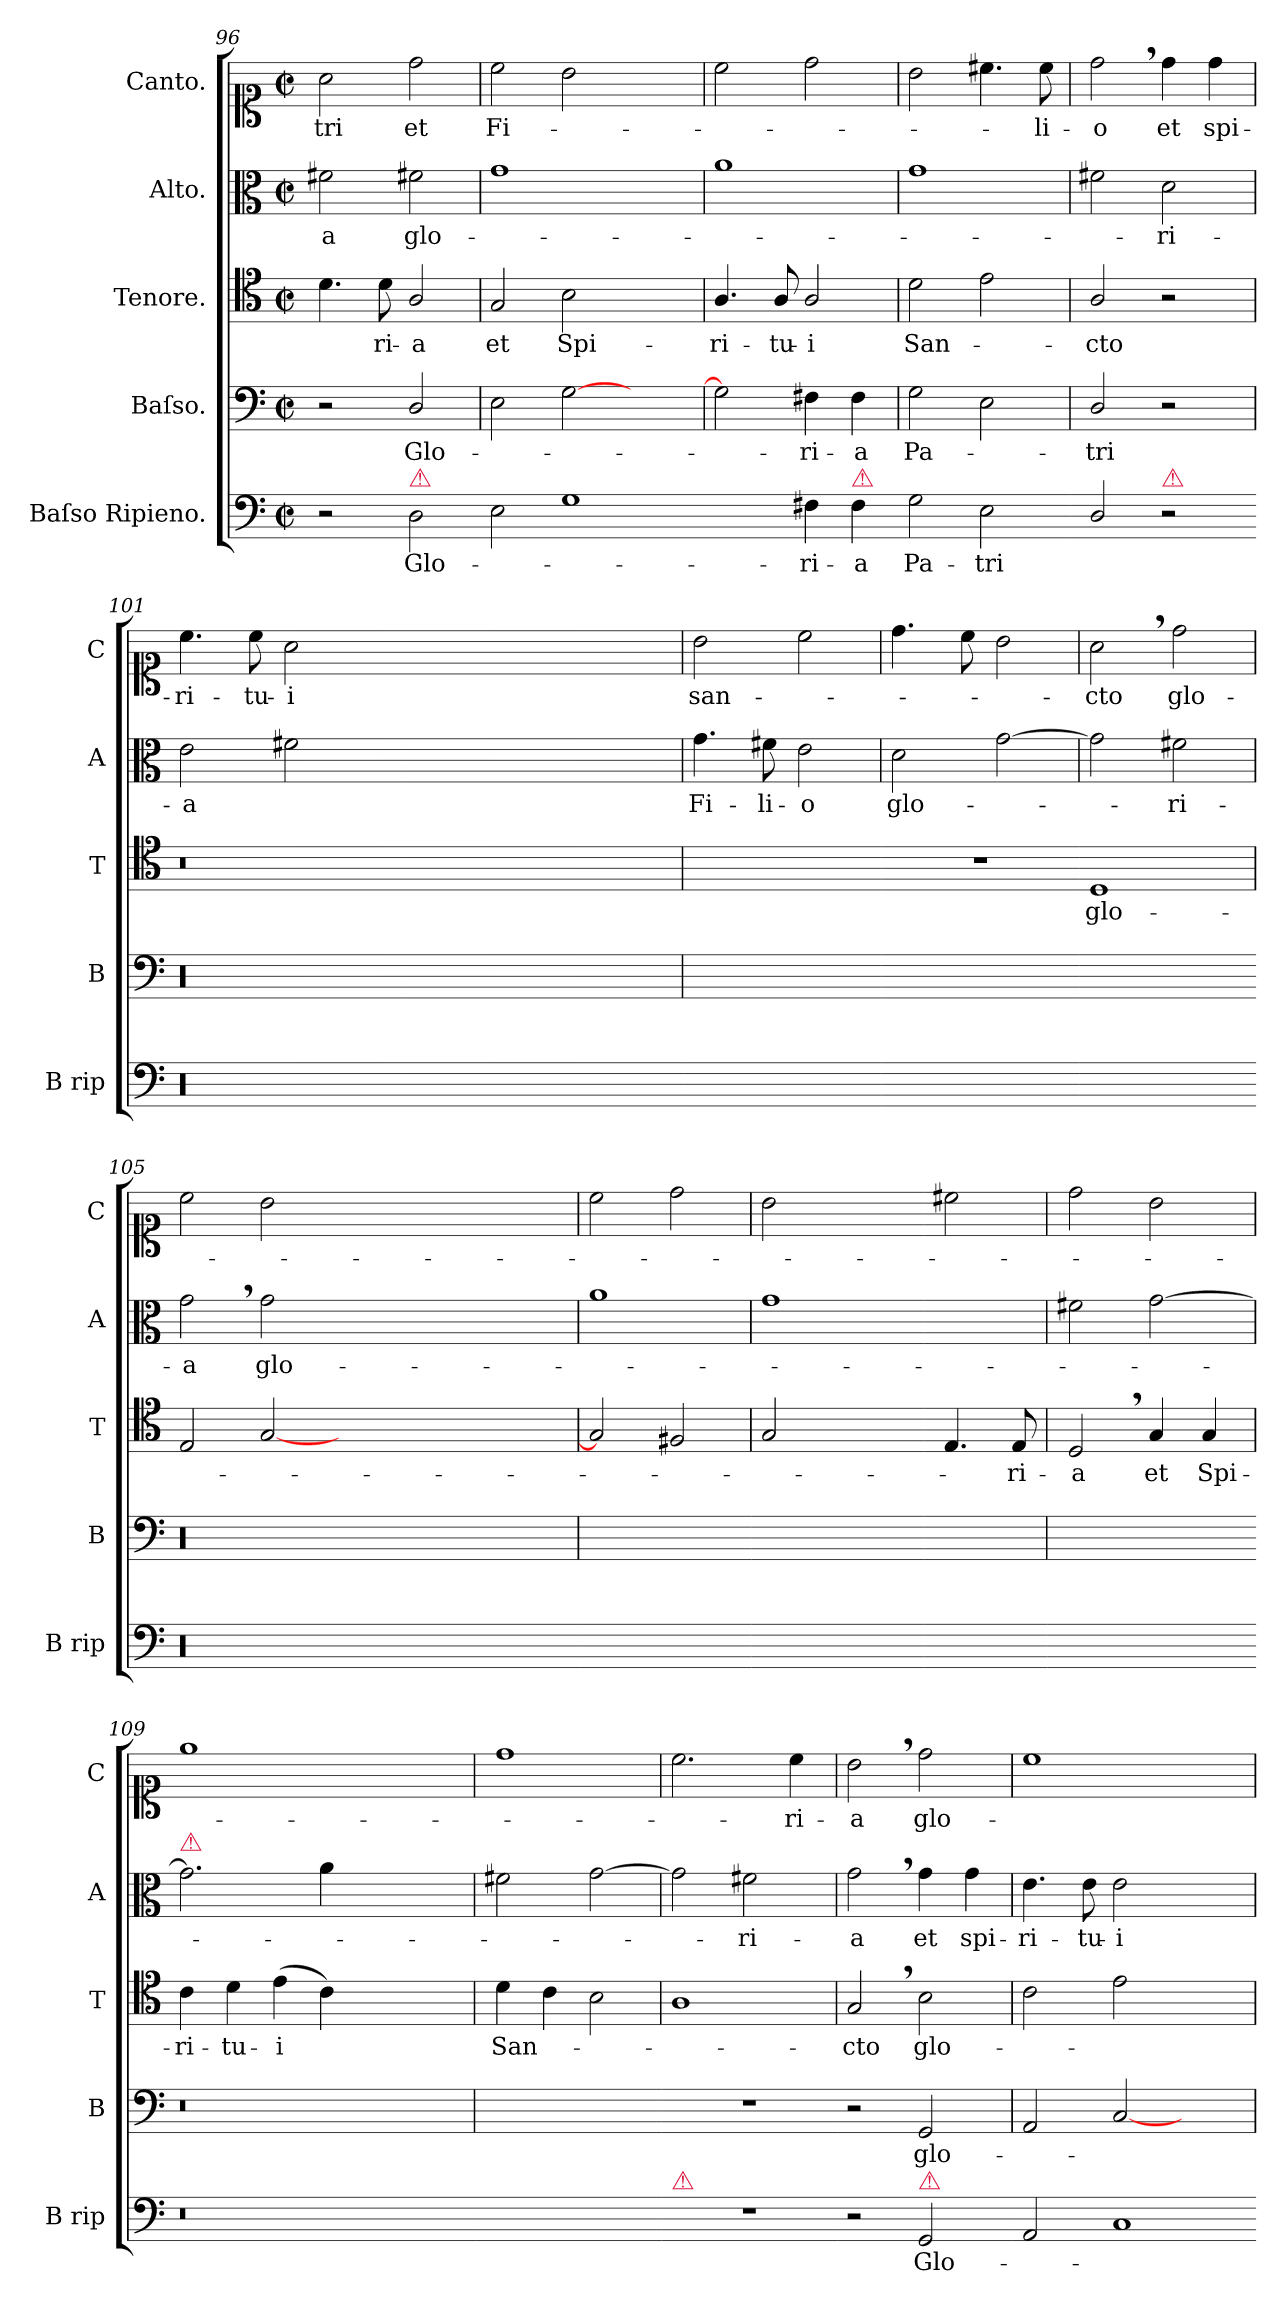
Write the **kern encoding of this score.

**kern	**text	**kern	**text	**kern	**text	**kern	**text	**kern	**text
*part5	*part5	*part4	*part4	*part3	*part3	*part2	*part2	*part1	*part1
*staff5	*staff5	*staff4	*staff4	*staff3	*staff3	*staff2	*staff2	*staff1	*staff1
*I"Baſso Ripieno.	*	*I"Baſso.	*	*I"Tenore.	*	*I"Alto.	*	*I"Canto.	*
*I'B rip	*	*I'B	*	*I'T	*	*I'A	*	*I'C	*
*clefF4	*	*clefF4	*	*clefC4	*	*clefC3	*	*clefC1	*
*k[]	*	*k[]	*	*k[]	*	*k[]	*	*k[]	*
*M2/2	*	*M2/2	*	*M2/2	*	*M2/2	*	*M2/2	*
*met(c|)	*	*met(c|)	*	*met(c|)	*	*met(c|)	*	*met(c|)	*
=96	=96	=96	=96	=96	=96	=96	=96	=96	=96
2r	.	2r	.	4.d\	.	2f#X\	-a	2a\	-tri
.	.	.	.	8d\	-ri-	.	.	.	.
!LO:TX:a:color=crimson:t=⚠	!	!	!	!	!	!	!	!	!
2D\	Glo-	2D/	Glo-	2A/	-a	2f#X\	glo-	2dd\	et
=97-	=97	=97	=97	=97	=97	=97	=97	=97	=97
2E\	.	2E\	.	2G/	et	1g	.	2cc\	Fi-
1G\	.	[2G\	.	2B\	Spi-	.	.	2b\	.
.	.	2ryy	.	2ryy	.	2ryy	.	2ryy	.
=98-	=98	=98	=98	=98	=98	=98	=98	=98	=98
2ryy	.	2G\]	.	4.A/	-ri-	1a	.	2cc\	.
.	.	.	.	8A/	-tu-	.	.	.	.
4F#X\	-ri-	4F#X\	-ri-	2A/	-i	.	.	2dd\	.
!LO:TX:a:color=crimson:t=⚠	!	!	!	!	!	!	!	!	!
4F#\	-a	4F#\	-a	.	.	.	.	.	.
=99-	=99	=99	=99	=99	=99	=99	=99	=99	=99
2G\	Pa-	2G\	Pa-	2d\	San-	1g	.	2b\	.
2E\	-tri	2E\	.	2e\	.	.	.	4.cc#X\	.
.	.	.	.	.	.	.	.	8cc#\	-li-
=100-	=100	=100	=100	=100	=100	=100	=100	=100	=100
2D/	.	2D/	-tri	2A/	-cto	2f#X\	.	2dd,<\	-o
!LO:TX:a:color=crimson:t=⚠	!	!	!	!	!	!	!	!	!
2r	.	2r	.	2r	.	2d\	-ri-	4dd\	et
.	.	.	.	.	.	.	.	4dd\	spi-
=101-	=101	=101	=101	=101	=101	=101	=101	=101	=101
00r	.	00r	.	0r	.	2e\	-a	4.cc\	-ri-
.	.	.	.	.	.	.	.	8cc\	-tu-
.	.	.	.	.	.	2f#X\	.	2a\	-i
.	.	.	.	.	.	0.ryy	.	0.ryy	.
.	.	.	.	0ryy	.	.	.	.	.
=102-	=102	=102	=102	=102	=102	=102	=102	=102	=102
1ryy	.	1ryy	.	1ryy	.	4.g\	Fi-	2b\	san-
.	.	.	.	.	.	8f#X\	-li-	.	.
.	.	.	.	.	.	2e\	-o	2cc\	.
=103-	=103	=103	=103	=103	=103	=103	=103	=103	=103
1ryy	.	1ryy	.	1r	.	2d\	glo-	4.dd\	.
.	.	.	.	.	.	.	.	8cc\	.
.	.	.	.	.	.	[2g\	.	2b\	.
=104-	=104	=104	=104	=104	=104	=104	=104	=104	=104
1ryy	.	1ryy	.	1D	glo-	2g\]	.	2a,<\	-cto
.	.	.	.	.	.	2f#X\	-ri-	2dd\	glo-
=105-	=105	=105	=105	=105	=105	=105	=105	=105	=105
00r	.	00r	.	2E/	.	2g,<\	-a	2cc\	.
.	.	.	.	[2G/	.	2g\	glo-	2b\	.
.	.	.	.	0.ryy	.	0.ryy	.	0.ryy	.
=106-	=106	=106	=106	=106	=106	=106	=106	=106	=106
1ryy	.	1ryy	.	2G/]	.	1a	.	2cc\	.
.	.	.	.	2F#X/	.	.	.	2dd\	.
=107-	=107	=107	=107	=107	=107	=107	=107	=107	=107
1ryy	.	1ryy	.	2G/	.	1g	.	2b\	.
.	.	.	.	2ryy	.	.	.	2ryy	.
=-	=-	=-	=-	=-	=-	=-	=-	=-	=-
2ryy	.	2ryy	.	4.E/	.	2ryy	.	2cc#X\	.
.	.	.	.	8E/	-ri-	.	.	.	.
=108-	=108	=108	=108	=108	=108	=108	=108	=108	=108
1ryy	.	1ryy	.	2D,</	-a	2f#X\	.	2dd\	.
.	.	.	.	4G/	et	[2g\	.	2b\	.
.	.	.	.	4G/	Spi-	.	.	.	.
=109-	=109	=109	=109	=109	=109	=109	=109	=109	=109
!	!	!	!	!	!	!LO:TX:a:color=crimson:t=⚠	!	!	!
0r	.	0r	.	4c\	-ri-	2.g\]	.	1ee	.
.	.	.	.	4d\	-tu-	.	.	.	.
.	.	.	.	(4e\	-i	.	.	.	.
.	.	.	.	4c\)	.	4a\	.	.	.
.	.	.	.	1ryy	.	1ryy	.	1ryy	.
=110-	=110	=110	=110	=110	=110	=110	=110	=110	=110
1ryy	.	1ryy	.	4d\	San-	2f#X\	.	1dd	.
.	.	.	.	4c\	.	.	.	.	.
.	.	.	.	2B\	.	[2g\	.	.	.
=111-	=111	=111	=111	=111	=111	=111	=111	=111	=111
!LO:TX:a:color=crimson:t=⚠	!	!	!	!	!	!	!	!	!
1r	.	1r	.	1A	.	2g\]	.	2.cc\	.
.	.	.	.	.	.	2f#X\	-ri-	.	.
.	.	.	.	.	.	.	.	4cc\	-ri-
=112-	=112	=112	=112	=112	=112	=112	=112	=112	=112
2r	.	2r	.	2G,</	-cto	2g,<\	-a	2b,<\	-a
!LO:TX:a:color=crimson:t=⚠	!	!	!	!	!	!	!	!	!
2GG/	Glo-	2GG/	glo-	2B\	glo-	4g\	et	2dd\	glo-
.	.	.	.	.	.	4g\	spi-	.	.
=113-	=113	=113	=113	=113	=113	=113	=113	=113	=113
2AA/	.	2AA/	.	2c\	.	4.e\	-ri-	1cc	.
.	.	.	.	.	.	8e\	-tu-	.	.
1C/	.	[2C/	.	2e\	.	2e\	-i	.	.
.	.	2ryy	.	2ryy	.	2ryy	.	2ryy	.
=-	=	=	=	=	=	=	=	=	=
*-	*-	*-	*-	*-	*-	*-	*-	*-	*-
